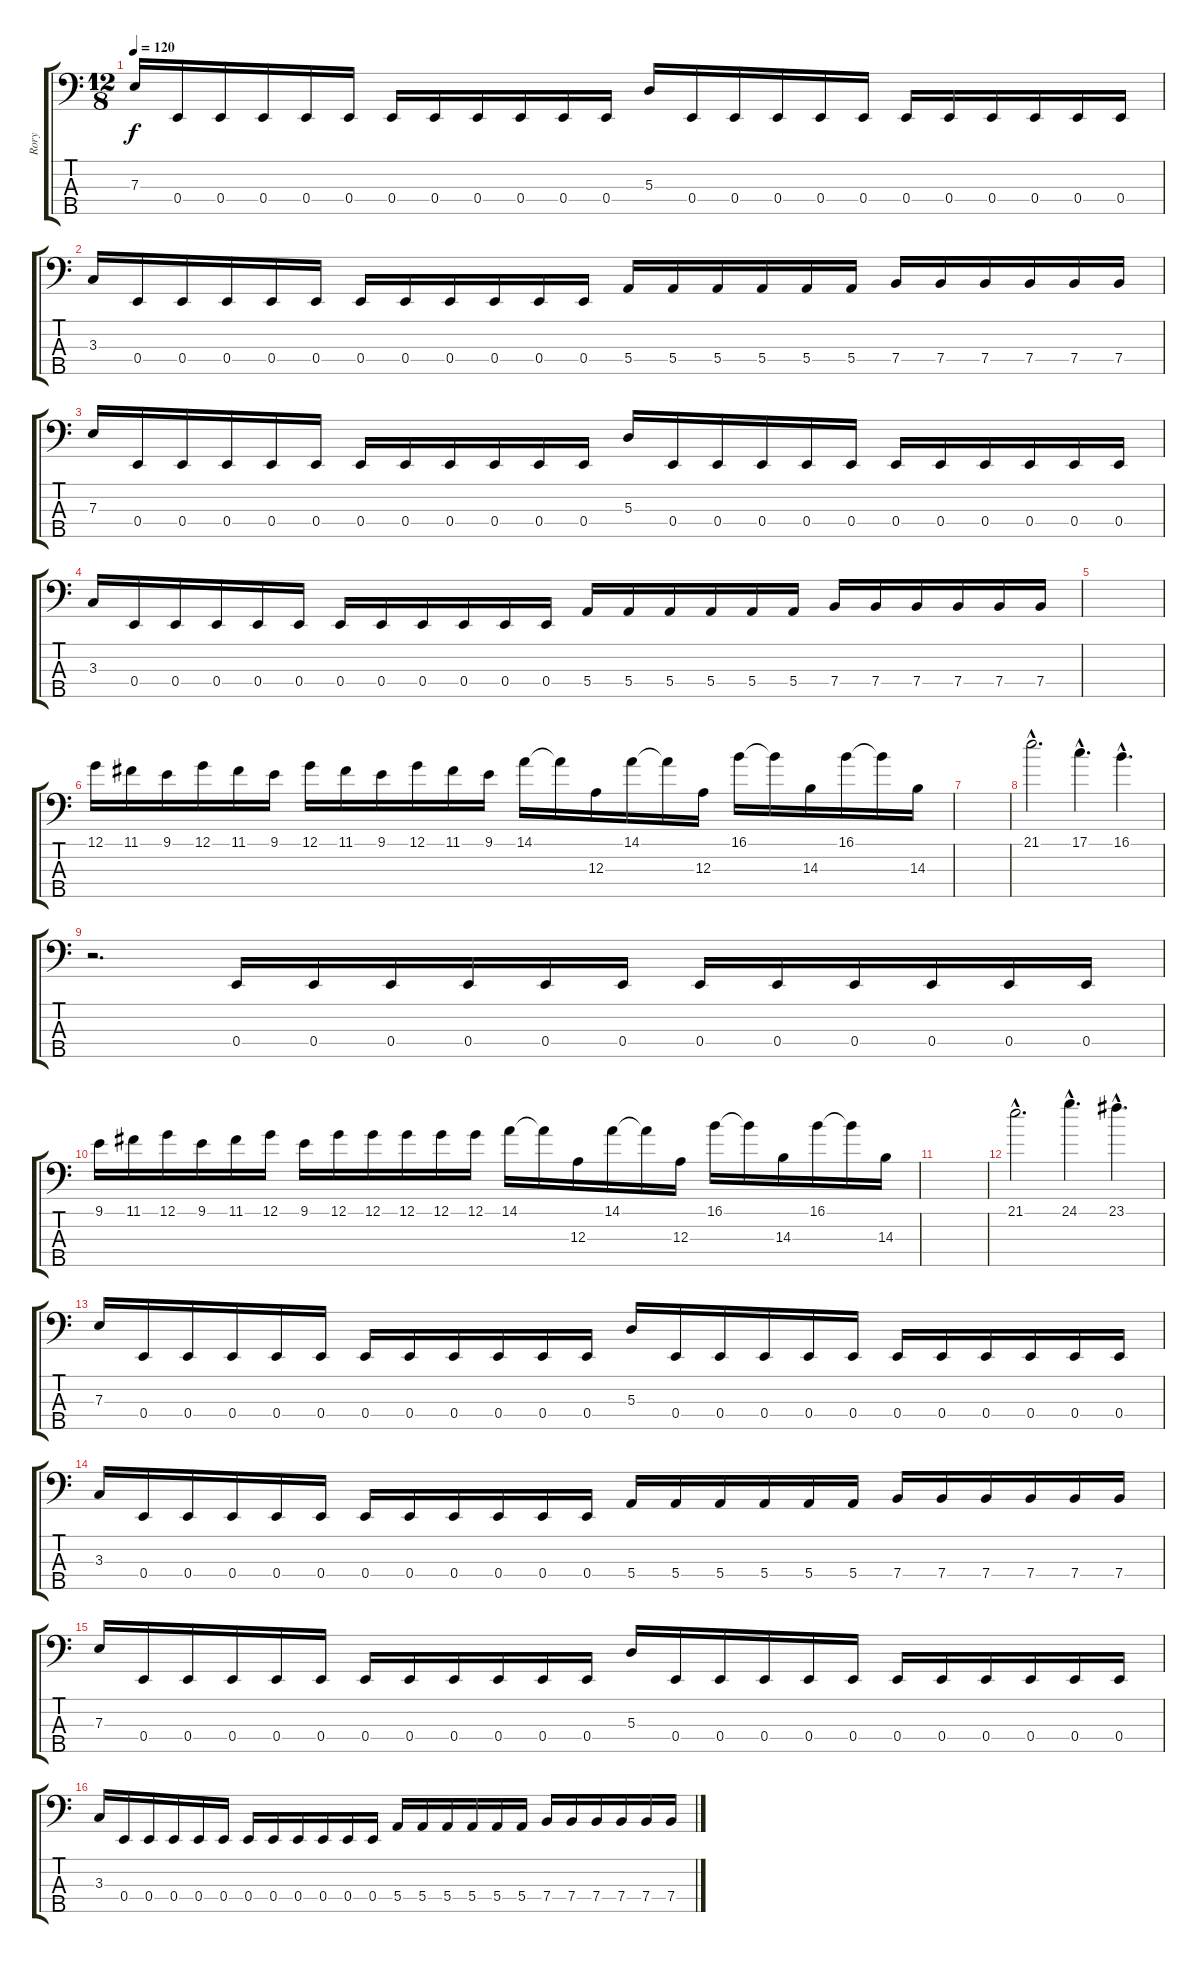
\track ("Rory" "Rory") {instrument electricbassfinger}
\staff {score tabs}
\tuning (G2 D2 A1 E1 B0) {hide}
\ts (12 8)
\tempo 120
\clef f4
\ks c
7.3.16{dy f} 0.4.16 0.4.16 0.4.16 0.4.16 0.4.16 0.4.16 0.4.16 0.4.16 0.4.16 0.4.16 0.4.16 5.3.16 0.4.16 0.4.16 0.4.16 0.4.16 0.4.16 0.4.16 0.4.16 0.4.16 0.4.16 0.4.16 0.4.16 |
3.3.16 0.4.16 0.4.16 0.4.16 0.4.16 0.4.16 0.4.16 0.4.16 0.4.16 0.4.16 0.4.16 0.4.16 5.4.16 5.4.16 5.4.16 5.4.16 5.4.16 5.4.16 7.4.16 7.4.16 7.4.16 7.4.16 7.4.16 7.4.16 |
7.3.16 0.4.16 0.4.16 0.4.16 0.4.16 0.4.16 0.4.16 0.4.16 0.4.16 0.4.16 0.4.16 0.4.16 5.3.16 0.4.16 0.4.16 0.4.16 0.4.16 0.4.16 0.4.16 0.4.16 0.4.16 0.4.16 0.4.16 0.4.16 |
3.3.16 0.4.16 0.4.16 0.4.16 0.4.16 0.4.16 0.4.16 0.4.16 0.4.16 0.4.16 0.4.16 0.4.16 5.4.16 5.4.16 5.4.16 5.4.16 5.4.16 5.4.16 7.4.16 7.4.16 7.4.16 7.4.16 7.4.16 7.4.16 |
|
12.1.16 11.1.16 9.1.16 12.1.16 11.1.16 9.1.16 12.1.16 11.1.16 9.1.16 12.1.16 11.1.16 9.1.16 14.1.16 14.1{t}.16 12.3.16 14.1.16 14.1{t}.16 12.3.16 16.1.16 16.1{t}.16 14.3.16 16.1.16 16.1{t}.16 14.3.16 |
|
21.1{hac}.2{d} 17.1{hac}.4{d} 16.1{hac}.4{d} |
r.2{d} 0.4.16 0.4.16 0.4.16 0.4.16 0.4.16 0.4.16 0.4.16 0.4.16 0.4.16 0.4.16 0.4.16 0.4.16 |
9.1.16 11.1.16 12.1.16 9.1.16 11.1.16 12.1.16 9.1.16 12.1.16 12.1.16 12.1.16 12.1.16 12.1.16 14.1.16 14.1{t}.16 12.3.16 14.1.16 14.1{t}.16 12.3.16 16.1.16 16.1{t}.16 14.3.16 16.1.16 16.1{t}.16 14.3.16 |
|
21.1{hac}.2{d} 24.1{hac}.4{d} 23.1{hac}.4{d} |
7.3.16 0.4.16 0.4.16 0.4.16 0.4.16 0.4.16 0.4.16 0.4.16 0.4.16 0.4.16 0.4.16 0.4.16 5.3.16 0.4.16 0.4.16 0.4.16 0.4.16 0.4.16 0.4.16 0.4.16 0.4.16 0.4.16 0.4.16 0.4.16 |
3.3.16 0.4.16 0.4.16 0.4.16 0.4.16 0.4.16 0.4.16 0.4.16 0.4.16 0.4.16 0.4.16 0.4.16 5.4.16 5.4.16 5.4.16 5.4.16 5.4.16 5.4.16 7.4.16 7.4.16 7.4.16 7.4.16 7.4.16 7.4.16 |
7.3.16 0.4.16 0.4.16 0.4.16 0.4.16 0.4.16 0.4.16 0.4.16 0.4.16 0.4.16 0.4.16 0.4.16 5.3.16 0.4.16 0.4.16 0.4.16 0.4.16 0.4.16 0.4.16 0.4.16 0.4.16 0.4.16 0.4.16 0.4.16 |
3.3.16 0.4.16 0.4.16 0.4.16 0.4.16 0.4.16 0.4.16 0.4.16 0.4.16 0.4.16 0.4.16 0.4.16 5.4.16 5.4.16 5.4.16 5.4.16 5.4.16 5.4.16 7.4.16 7.4.16 7.4.16 7.4.16 7.4.16 7.4.16
